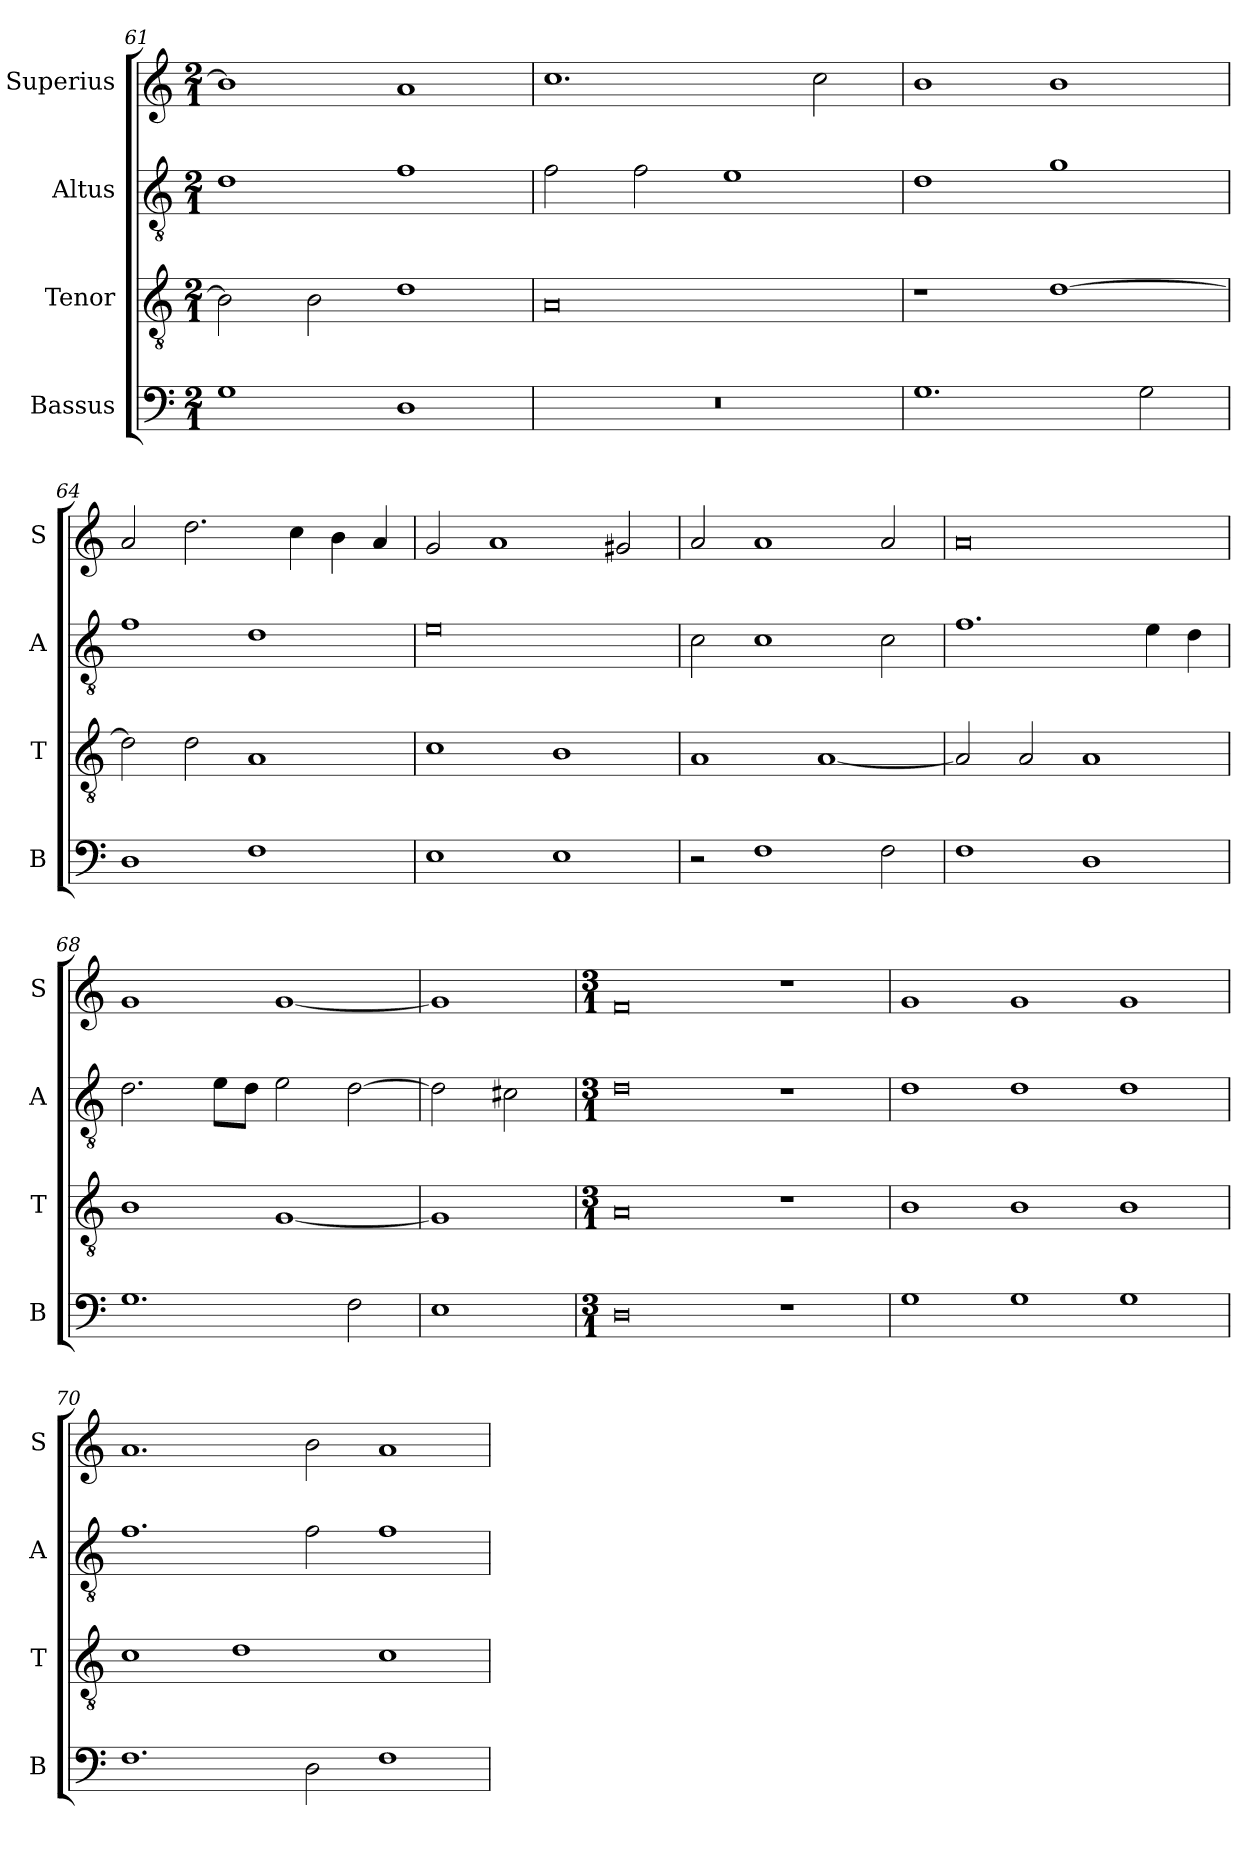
**kern	**kern	**kern	**kern
*part4	*part3	*part2	*part1
*staff4	*staff3	*staff2	*staff1
*I"Bassus	*I"Tenor	*I"Altus	*I"Superius
*I'B	*I'T	*I'A	*I'S
*clefF4	*clefGv2	*clefGv2	*clefG2
*k[]	*k[]	*k[]	*k[]
*C:	*C:	*C:	*C:
*M2/1	*M2/1	*M2/1	*M2/1
=61	=61	=61	=61
1G	2B]	1d	1b]
.	2B	.	.
1D	1d	1f	1a
=62	=62	=62	=62
0r	0A	2f	1.cc
.	.	2f	.
.	.	1e	.
.	.	.	2cc
=63	=63	=63	=63
1.G	1r	1d	1b
.	[1d	1g	1b
2G	.	.	.
=64	=64	=64	=64
1D	2d]	1f	2a
.	2d	.	2.dd
1F	1A	1d	.
.	.	.	4cc
.	.	.	4b
.	.	.	4a
=65	=65	=65	=65
1E	1c	0e	2g
.	.	.	1a
1E	1B	.	.
.	.	.	2g#X
=66	=66	=66	=66
2r	1A	2c	2a
1F	.	1c	1a
.	[1A	.	.
2F	.	2c	2a
=67	=67	=67	=67
1F	2A]	1.f	0a
.	2A	.	.
1D	1A	.	.
.	.	4e	.
.	.	4d	.
=68	=68	=68	=68
1.G	1B	2.d	1g
.	.	8eL	.
.	.	8dJ	.
.	[1G	2e	[1g
2F	.	[2d	.
=	=	=	=
1E	1G]	2d]	1g]
.	.	2c#X	.
=	=	=	=
*M3/1	*M3/1	*M3/1	*M3/1
0D	0A	0d	0f
1r	1r	1r	1r
=69	=69	=69	=69
1G	1B	1d	1g
1G	1B	1d	1g
1G	1B	1d	1g
=70	=70	=70	=70
1.F	1c	1.f	1.a
.	1d	.	.
2D	.	2f	2b
1F	1c	1f	1a
=	=	=	=
*-	*-	*-	*-
